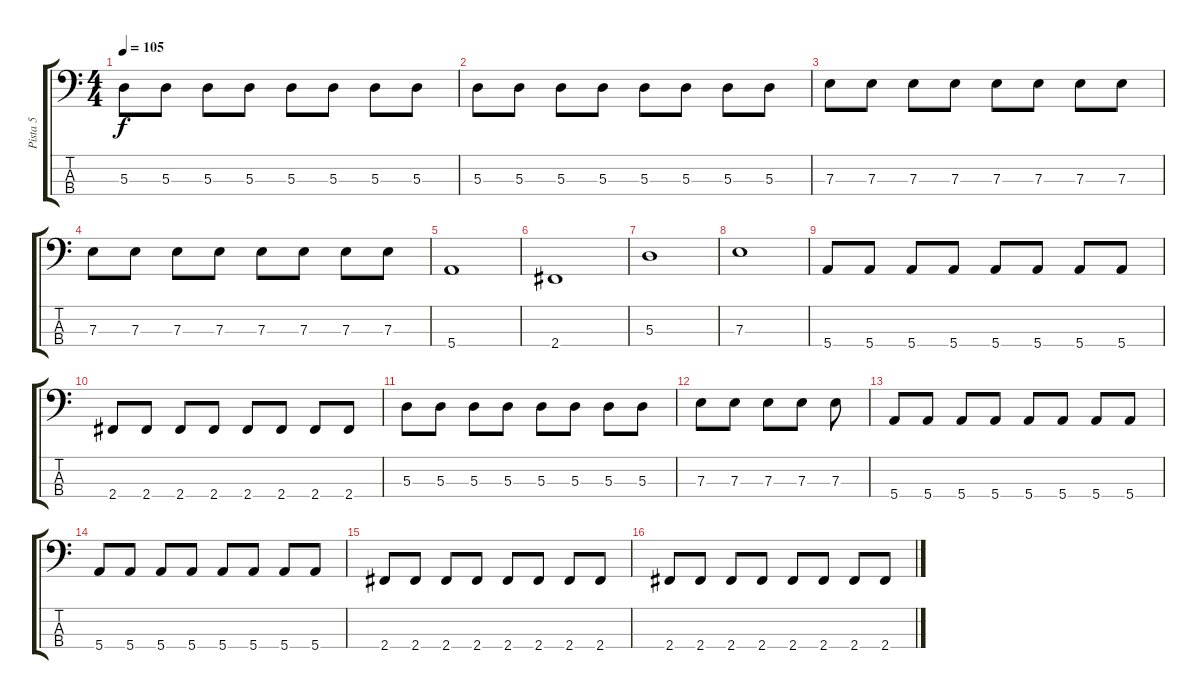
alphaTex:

\track ("Pista 5" "Pista 5") {instrument electricbassfinger}
\staff {score tabs}
\tuning (G2 D2 A1 E1) {hide}
\ts (4 4)
\tempo 105
\clef f4
\ks c
5.3.8{dy f} 5.3.8 5.3.8 5.3.8 5.3.8 5.3.8 5.3.8 5.3.8 |
5.3.8 5.3.8 5.3.8 5.3.8 5.3.8 5.3.8 5.3.8 5.3.8 |
7.3.8 7.3.8 7.3.8 7.3.8 7.3.8 7.3.8 7.3.8 7.3.8 |
7.3.8 7.3.8 7.3.8 7.3.8 7.3.8 7.3.8 7.3.8 7.3.8 |
5.4.1 |
2.4.1 |
5.3.1 |
7.3.1 |
5.4.8 5.4.8 5.4.8 5.4.8 5.4.8 5.4.8 5.4.8 5.4.8 |
2.4.8 2.4.8 2.4.8 2.4.8 2.4.8 2.4.8 2.4.8 2.4.8 |
5.3.8 5.3.8 5.3.8 5.3.8 5.3.8 5.3.8 5.3.8 5.3.8 |
7.3.8 7.3.8 7.3.8 7.3.8 7.3.8 |
5.4.8 5.4.8 5.4.8 5.4.8 5.4.8 5.4.8 5.4.8 5.4.8 |
5.4.8 5.4.8 5.4.8 5.4.8 5.4.8 5.4.8 5.4.8 5.4.8 |
2.4.8 2.4.8 2.4.8 2.4.8 2.4.8 2.4.8 2.4.8 2.4.8 |
2.4.8 2.4.8 2.4.8 2.4.8 2.4.8 2.4.8 2.4.8 2.4.8
